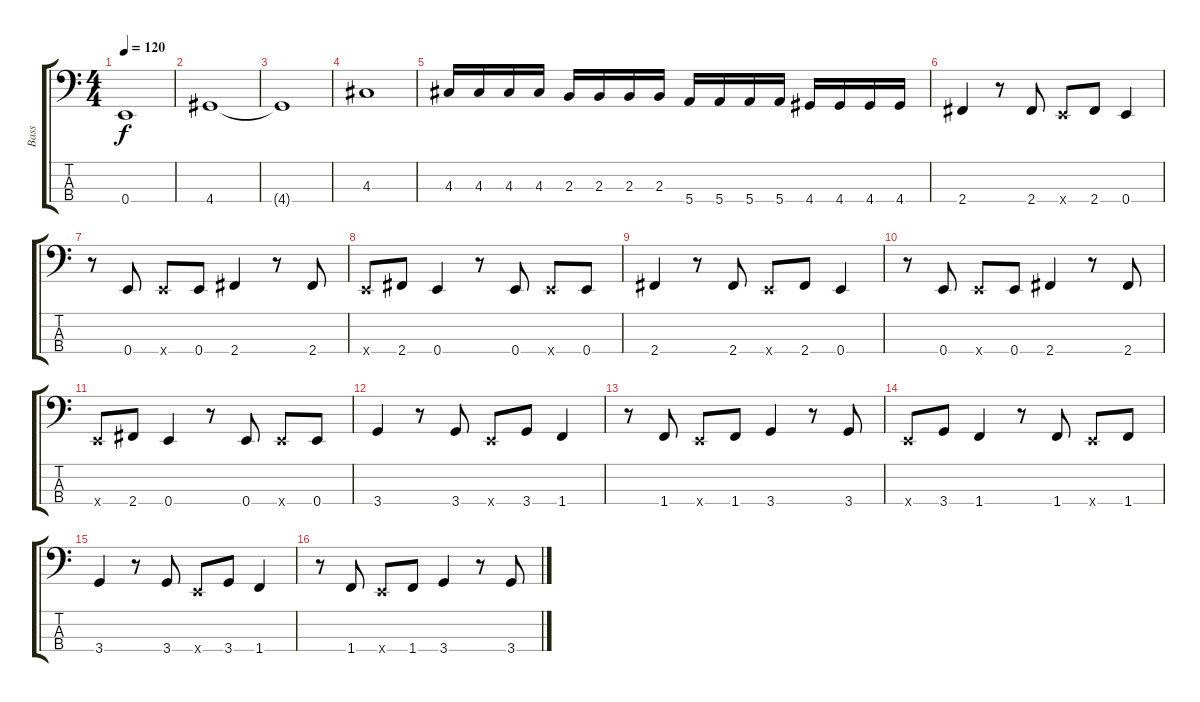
\track ("Bass" "Bass") {instrument electricbassfinger}
\staff {score tabs}
\tuning (G2 D2 A1 E1) {hide}
\ts (4 4)
\tempo 120
\clef f4
\ks c
0.4{t}.1{dy f} |
4.4.1 |
4.4{t}.1 |
4.3.1 |
4.3.16 4.3.16 4.3.16 4.3.16 2.3.16 2.3.16 2.3.16 2.3.16 5.4.16 5.4.16 5.4.16 5.4.16 4.4.16 4.4.16 4.4.16 4.4.16 |
2.4.4 r.8 2.4.8 0.4{x}.8 2.4.8 0.4.4 |
r.8 0.4.8 0.4{x}.8 0.4.8 2.4.4 r.8 2.4.8 |
0.4{x}.8 2.4.8 0.4.4 r.8 0.4.8 0.4{x}.8 0.4.8 |
2.4.4 r.8 2.4.8 0.4{x}.8 2.4.8 0.4.4 |
r.8 0.4.8 0.4{x}.8 0.4.8 2.4.4 r.8 2.4.8 |
0.4{x}.8 2.4.8 0.4.4 r.8 0.4.8 0.4{x}.8 0.4.8 |
3.4.4 r.8 3.4.8 0.4{x}.8 3.4.8 1.4.4 |
r.8 1.4.8 0.4{x}.8 1.4.8 3.4.4 r.8 3.4.8 |
0.4{x}.8 3.4.8 1.4.4 r.8 1.4.8 0.4{x}.8 1.4.8 |
3.4.4 r.8 3.4.8 0.4{x}.8 3.4.8 1.4.4 |
r.8 1.4.8 0.4{x}.8 1.4.8 3.4.4 r.8 3.4.8
